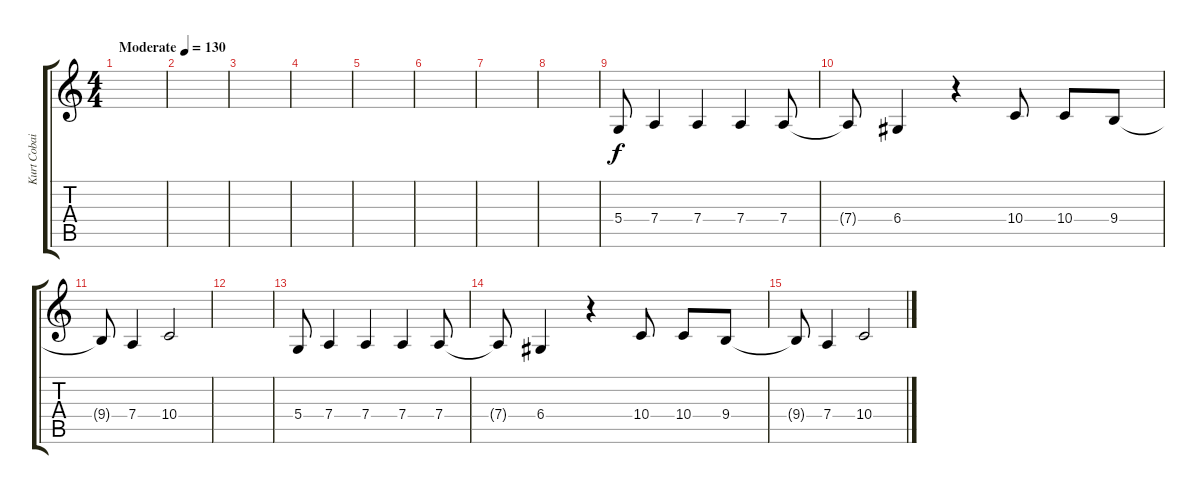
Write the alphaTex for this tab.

\track ("Kurt Cobain (Vocals)" "Kurt Cobai") {instrument altosax}
\staff {score tabs}
\tuning (E4 B3 G3 D3 A2 E2) {hide}
\ts (4 4)
\tempo (130 "Moderate")
\clef g2
\ks c
|
|
|
|
|
|
|
|
5.4.8 7.4.4 7.4.4 7.4.4 7.4.8 |
7.4{t}.8 6.4.4 r.4 10.4.8 10.4.8 9.4.8 |
9.4{t}.8 7.4.4 10.4.2 |
|
5.4.8 7.4.4 7.4.4 7.4.4 7.4.8 |
7.4{t}.8 6.4.4 r.4 10.4.8 10.4.8 9.4.8 |
9.4{t}.8 7.4.4 10.4.2
